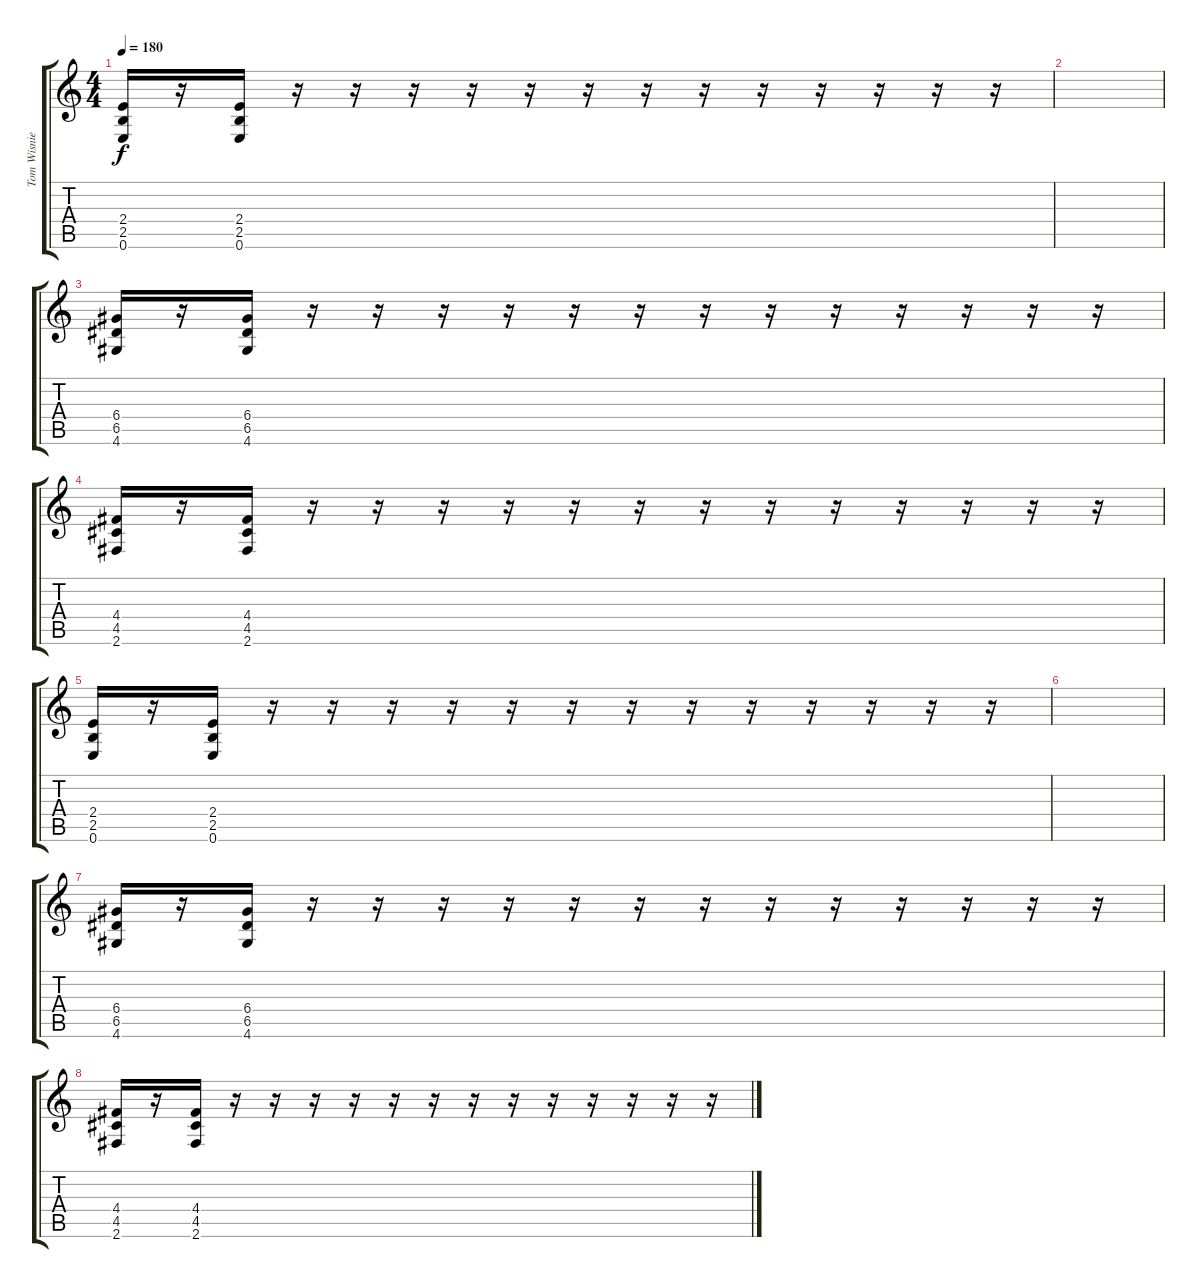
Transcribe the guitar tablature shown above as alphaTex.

\track ("Tom Wisniewski [Guitar 2]" "Tom Wisnie") {instrument distortionguitar}
\staff {score tabs}
\tuning (E4 B3 G3 D3 A2 E2) {hide}
\ts (4 4)
\tempo 180
\clef g2
\ks c
(2.4 2.5 0.6).16{dy f} r.16 (2.4 2.5 0.6).16 r.16 r.16 r.16 r.16 r.16 r.16 r.16 r.16 r.16 r.16 r.16 r.16 r.16 |
|
(6.4 6.5 4.6).16 r.16 (6.4 6.5 4.6).16 r.16 r.16 r.16 r.16 r.16 r.16 r.16 r.16 r.16 r.16 r.16 r.16 r.16 |
(4.4 4.5 2.6).16 r.16 (4.4 4.5 2.6).16 r.16 r.16 r.16 r.16 r.16 r.16 r.16 r.16 r.16 r.16 r.16 r.16 r.16 |
(2.4 2.5 0.6).16 r.16 (2.4 2.5 0.6).16 r.16 r.16 r.16 r.16 r.16 r.16 r.16 r.16 r.16 r.16 r.16 r.16 r.16 |
|
(6.4 6.5 4.6).16 r.16 (6.4 6.5 4.6).16 r.16 r.16 r.16 r.16 r.16 r.16 r.16 r.16 r.16 r.16 r.16 r.16 r.16 |
(4.4 4.5 2.6).16 r.16 (4.4 4.5 2.6).16 r.16 r.16 r.16 r.16 r.16 r.16 r.16 r.16 r.16 r.16 r.16 r.16 r.16
